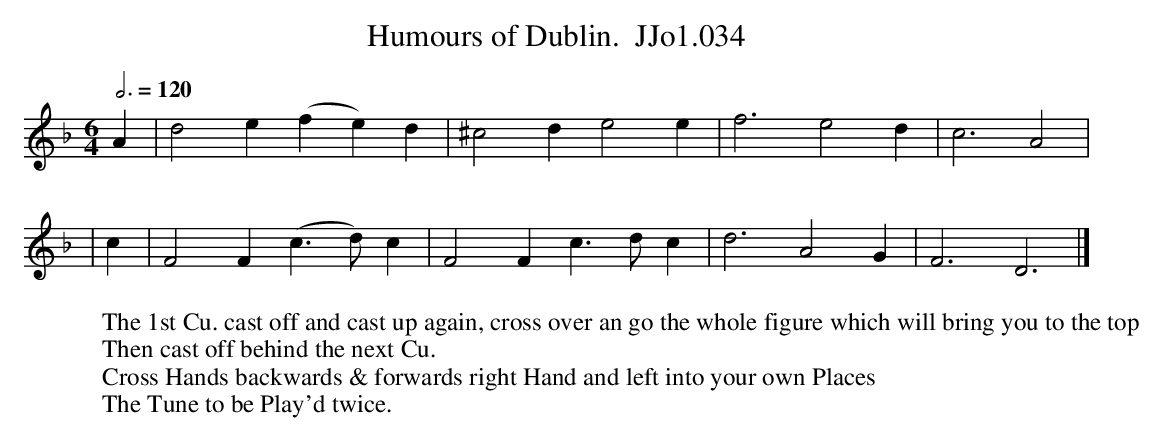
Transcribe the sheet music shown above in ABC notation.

X:1
T:Humours of Dublin.  JJo1.034
M:6/4
Q:3/4=120
L:1/4
K:Dm
A | d2e (fe)d | ^c2d e2e | f3 e2d | c3 A2 |
| c |F2F (c>d)c | F2F c>dc | d3 A2G | F3 D3 |]
W:The 1st Cu. cast off and cast up again, cross over an go the whole figure which will bring you to the top
W:Then cast off behind the next Cu.
W:Cross Hands backwards & forwards right Hand and left into your own Places
W:The Tune to be Play'd twice.
